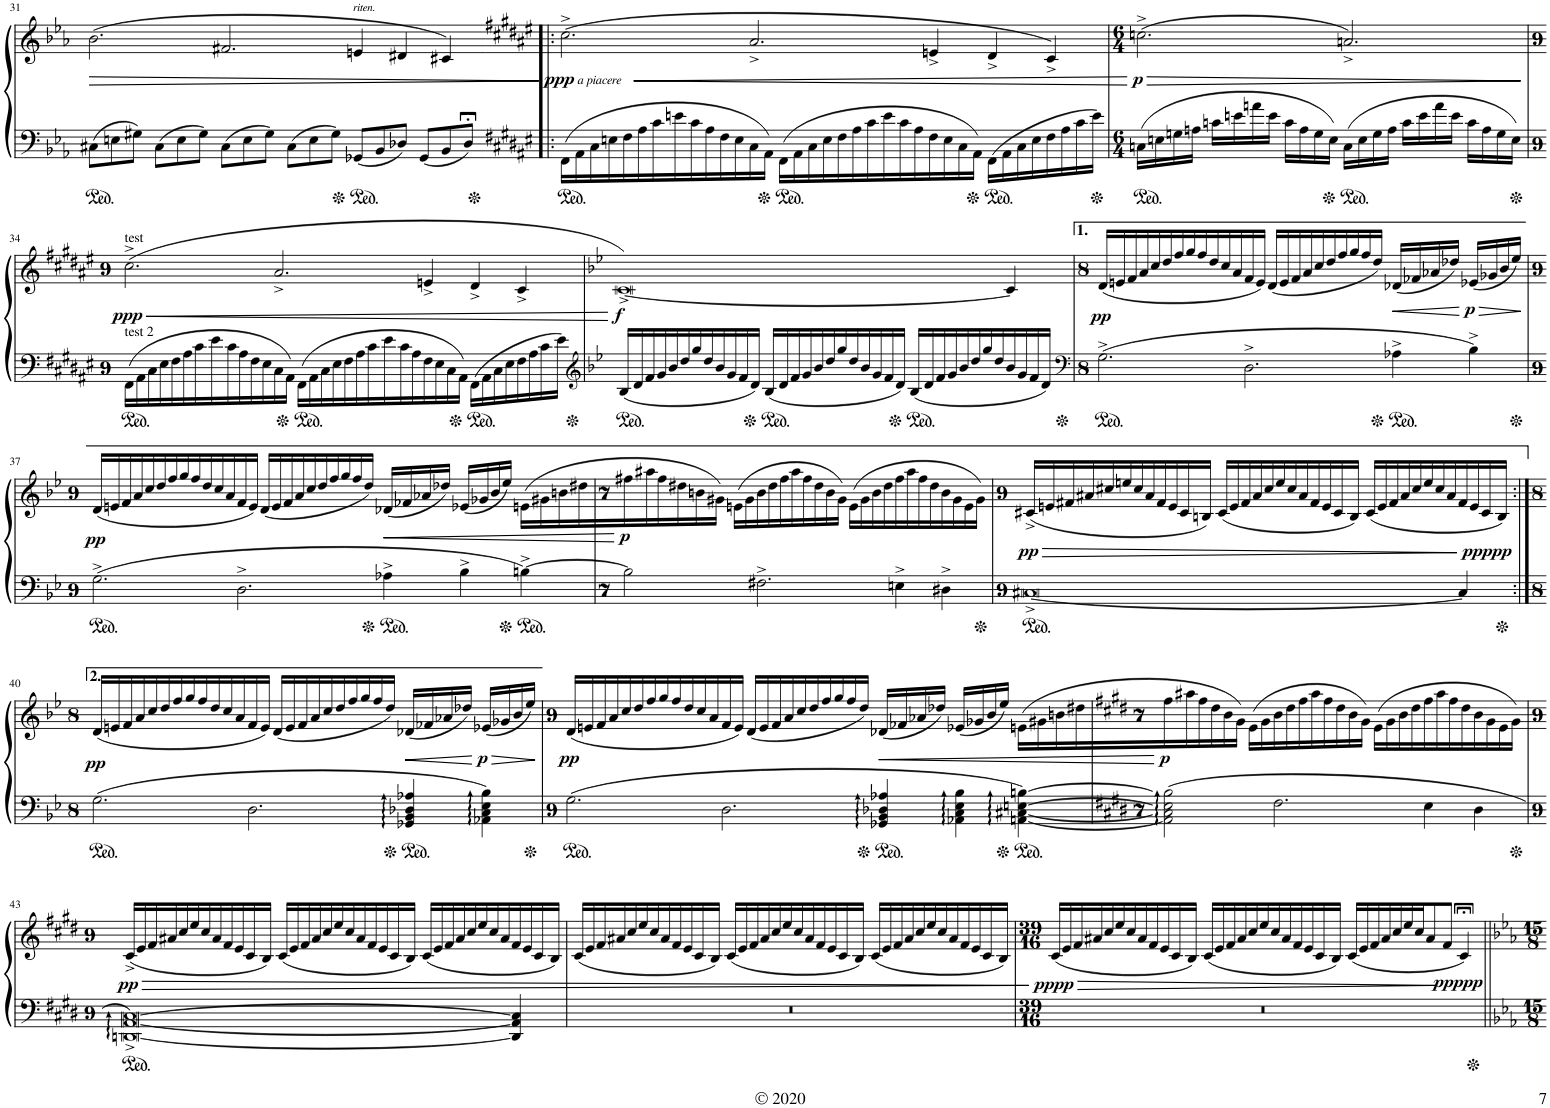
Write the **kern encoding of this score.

**kern	**kern	**dynam
*part1	*part1	*part1
*staff2	*staff1	*staff1/2
*I"Piano	*	*
*I'Pno.	*	*
!!LO:PB:g=z
*clefF4	*clefG2	*
*k[b-e-a-]	*k[b-e-a-]	*
*M9/4	*M9/4	*
=31	=31	=31
!	!	!LO:HP:b
8C#X\L	(2.b-\	>
8En\	.	.
8G#X\J	.	.
8C#\L	.	.
8E\	.	.
8G#\J	.	.
8C#\L	2.f#X/	.
8E\	.	.
8G#\J	.	.
8C#\L	.	.
8E\	.	.
8G#\J	.	.
!	!LO:TX:a:i:t=riten.	!
8GG-X/L	4en/	.
8BB-/	.	.
8D-X/J	4d#X/	.
8GG-/L	.	.
8BB-/	4c#X/)	.
8D-;</J	.	.
.	.	]
=32!|:	=32!|:	=32!|:
*k[f#c#g#d#a#e#]	*k[f#c#g#d#a#e#]	*
!	!	!LO:HP:b
!	!	!LO:DY:n=1:b
!	!	!LO:DY:n=2:b
16FF#\LL	(2.cc#^\	< ppp other-dynamics
16AA#\	.	.
16C#\	.	.
16En\	.	.
16F#\	.	.
16A#\	.	.
16c#\	.	.
16en\	.	.
16c#\	.	.
16A#\	.	.
16F#\	.	.
16E\	.	.
16C#\	2.a#^/	.
16AA#\JJ	.	.
16FF#\LL	.	.
16AA#\	.	.
16C#\	.	.
16E\	.	.
16F#\	.	.
16A#\	.	.
16c#\	.	.
16e\	.	.
16c#\	.	.
16A#\	.	.
16F#\	4en^/	.
16E\	.	.
16C#\	.	.
16AA#\JJ	.	.
16FF#\LL	4d#^/	.
16AA#\	.	.
16C#\	.	.
16E\	.	.
16F#\	4c#^/)	.
16A#\	.	.
16c#\	.	.
16e\JJ	.	.
.	.	[
=33	=33	=33
*M6/4	*M6/4	*
!	!	!LO:HP:b
!	!	!LO:DY:n=1:b
16Cn\LL	(2.ccn^\	> p
16En\	.	.
16Gn\	.	.
16An\JJ	.	.
16cn\LL	.	.
16en\	.	.
16an\	.	.
16e\JJ	.	.
16c\LL	.	.
16A\	.	.
16G\	.	.
16E\JJ	.	.
16C\LL	2.an^/)	.
16E\	.	.
16G\	.	.
16A\JJ	.	.
16c\LL	.	.
16e\	.	.
16a\	.	.
16e\JJ	.	.
16c\LL	.	.
16A\	.	.
16G\	.	.
16E\JJ	.	.
.	.	]
!!LO:LB:g=z
=34	=34	=34
*M9/4	*M9/4	*
!	!LO:TX:a:t=test	!
!LO:TX:a:t=test 2	!	!
!	!	!LO:HP:b
!	!	!LO:DY:n=1:b
16FF#\LL	(2.cc#^\	< ppp
16AA#\	.	.
16C#\	.	.
16E#\	.	.
16F#\	.	.
16A#\	.	.
16c#\	.	.
16e#\	.	.
16c#\	.	.
16A#\	.	.
16F#\	.	.
16E#\	.	.
16C#\	2.a#^/	.
16AA#\JJ	.	.
16FF#\LL	.	.
16AA#\	.	.
16C#\	.	.
16E#\	.	.
16F#\	.	.
16A#\	.	.
16c#\	.	.
16e#\	.	.
16c#\	.	.
16A#\	.	.
16F#\	4en^/	.
16E#\	.	.
16C#\	.	.
16AA#\JJ	.	.
16FF#\LL	4d#^/	.
16AA#\	.	.
16C#\	.	.
16E#\	.	.
16F#\	4c#^/	.
16A#\	.	.
16c#\	.	.
16e#\JJ	.	.
.	.	[
=35	=35	=35
*clefG2	*	*
*k[b-e-]	*k[b-e-]	*
!	!	!LO:DY:b
16B-/LL	[0c^)	f
16d/	.	.
16f/	.	.
16g/	.	.
16b-/	.	.
16dd/	.	.
16gg/	.	.
16dd/	.	.
16b-/	.	.
16g/	.	.
16f/	.	.
16d/JJ	.	.
16B-/LL	.	.
16d/	.	.
16f/	.	.
16g/	.	.
16b-/	.	.
16dd/	.	.
16gg/	.	.
16dd/	.	.
16b-/	.	.
16g/	.	.
16f/	.	.
16d/JJ	.	.
16B-/LL	.	.
16d/	.	.
16f/	.	.
16g/	.	.
16b-/	.	.
16dd/	.	.
16gg/	.	.
16dd/	.	.
16b-/	4c/]	.
16g/	.	.
16f/	.	.
16d/JJ	.	.
=36	=36	=36
*clefF4	*	*
*M8/4	*M8/4	*
!	!	!LO:DY:b
2.G^\	(16d/LL	pp
.	16en/	.
.	16f/	.
.	16a/	.
.	16cc/	.
.	16dd/	.
.	16ff/	.
.	16gg/	.
.	16ff/	.
.	16dd/	.
.	16cc/	.
.	16a/	.
2.D^\	16f/	.
.	16e/JJ)	.
.	(16d/LL	.
.	16e/	.
.	16f/	.
.	16a/	.
.	16cc/	.
.	16dd/	.
.	16ff/	.
.	16gg/	.
.	16ff/	.
.	16dd/JJ)	.
!	!	!LO:HP:b
4A-X^\	(16d-X/LL	<
.	16f-X/	.
.	16a-X/	.
.	16dd-X/JJ)	.
!	!	!LO:HP:n=1:b
!	!	!LO:DY:n=1:b
4B-^\	(16e-X/LL	[ > p
.	16g-X/	.
.	16b-/	.
.	16ee-/JJ)	.
.	.	]
!!LO:LB:g=z
=37	=37	=37
*M9/4	*M9/4	*
!	!	!LO:DY:b
2.G^\	(16d/LL	pp
.	16en/	.
.	16f/	.
.	16a/	.
.	16cc/	.
.	16dd/	.
.	16ff/	.
.	16gg/	.
.	16ff/	.
.	16dd/	.
.	16cc/	.
.	16a/	.
2.D^\	16f/	.
.	16e/JJ)	.
.	(16d/LL	.
.	16e/	.
.	16f/	.
.	16a/	.
.	16cc/	.
.	16dd/	.
.	16ff/	.
.	16gg/	.
.	16ff/	.
.	16dd/JJ)	.
!	!	!LO:HP:b
4A-X^\	(16d-X/LL	<
.	16f-X/	.
.	16a-X/	.
.	16dd-X/JJ)	.
4B-^\	(16e-X/LL	.
.	16g-X/	.
.	16b-/	.
.	16ee-/JJ)	.
[4Bn^\	(16en\LL	.
.	16g#X\	.
.	16bn\	.
.	16dd#X\	.
.	.	[
=38	=38	=38
*M7/4	*M7/4	*
!	!	!LO:DY:b
2B\]	16ff#X\	p
.	16aa#X\	.
.	16ff#\	.
.	16dd#X\	.
.	16bn\	.
.	16g#X\JJ)	.
.	(16en\LL	.
.	16g#\	.
2.F#X^\	16b\	.
.	16dd#\	.
.	16ff#\	.
.	16aa#\	.
.	16ff#\	.
.	16dd#\	.
.	16b\	.
.	16g#\JJ)	.
.	(16e\LL	.
.	16g#\	.
.	16b\	.
.	16dd#\	.
4En^\	16ff#\	.
.	16aa#\	.
.	16ff#\	.
.	16dd#\	.
4D#X^\	16b\	.
.	16g#\	.
.	16e\	.
.	16g#\JJ)	.
=39	=39	=39
*M9/4	*M9/4	*
!	!	!LO:HP:b
!	!	!LO:DY:n=1:b
[0C#X^	(16c#X^/LL	> pp
.	16en/	.
.	16f#X/	.
.	16a#X/	.
.	16cc#X/	.
.	16een/	.
.	16cc#/	.
.	16a#/	.
.	16f#/	.
.	16e/	.
.	16c#/	.
.	16Bn/JJ)	.
.	(16c#/LL	.
.	16e/	.
.	16f#/	.
.	16a#/	.
.	16cc#/	.
.	16ee/	.
.	16cc#/	.
.	16a#/	.
.	16f#/	.
.	16e/	.
.	16c#/	.
.	16B/JJ)	.
.	(16c#/LL	.
.	16e/	.
.	16f#/	.
.	16a#/	.
.	16cc#/	.
.	16ee/	.
.	16cc#/	.
.	16a#/	.
4C#/]	16f#/	.
.	16e/	.
.	16c#/	.
!	!	!LO:DY:n=2:b
.	16B/JJ)	] ppppp
!!LO:LB:g=z
=40:|!	=40:|!	=40:|!
*M8/4	*M8/4	*
!	!	!LO:DY:b
2.G\	(16d/LL	pp
.	16en/	.
.	16f/	.
.	16a/	.
.	16cc/	.
.	16dd/	.
.	16ff/	.
.	16gg/	.
.	16ff/	.
.	16dd/	.
.	16cc/	.
.	16a/	.
2.D\	16f/	.
.	16e/JJ)	.
.	(16d/LL	.
.	16e/	.
.	16f/	.
.	16a/	.
.	16cc/	.
.	16dd/	.
.	16ff/	.
.	16gg/	.
.	16ff/	.
.	16dd/JJ)	.
!	!	!LO:HP:b
4GG-X/ 4BB-/ 4D-X/ 4A-X/	(16d-X/LL	<
.	16f-X/	.
.	16a-X/	.
.	16dd-X/JJ)	.
!	!	!LO:HP:n=1:b
!	!	!LO:DY:n=1:b
4AA-X\ 4C\ 4E-\ 4B-\	(16e-X/LL	[ > p
.	16g-X/	.
.	16b-/	.
.	16ee-/JJ)	.
.	.	]
=41	=41	=41
*M9/4	*M9/4	*
!	!	!LO:DY:b
2.G\	(16d/LL	pp
.	16en/	.
.	16f/	.
.	16a/	.
.	16cc/	.
.	16dd/	.
.	16ff/	.
.	16gg/	.
.	16ff/	.
.	16dd/	.
.	16cc/	.
.	16a/	.
2.D\	16f/	.
.	16e/JJ)	.
.	(16d/LL	.
.	16e/	.
.	16f/	.
.	16a/	.
.	16cc/	.
.	16dd/	.
.	16ff/	.
.	16gg/	.
.	16ff/	.
.	16dd/JJ)	.
!	!	!LO:HP:b
4GG-X/ 4BB-/ 4D-X/ 4A-X/	(16d-X/LL	<
.	16f-X/	.
.	16a-X/	.
.	16dd-X/JJ)	.
4AA-X\ 4C\ 4E-\ 4B-\	(16e-X/LL	.
.	16g-X/	.
.	16b-/	.
.	16ee-/JJ)	.
[4AAn\ [4C#X\ [4En\ [4Bn\	(16en\LL	.
.	16g#X\	.
.	16bn\	.
.	16dd#X\	.
.	.	[
=42	=42	=42
*k[f#c#g#d#]	*k[f#c#g#d#]	*
*M7/4	*M7/4	*
!	!	!LO:DY:b
2AA\] 2C#\] 2E\] 2B\]	16ff#\	p
.	16aa#X\	.
.	16ff#\	.
.	16dd#\	.
.	16b\	.
.	16g#\JJ)	.
.	(16e\LL	.
.	16g#\	.
2.F#\	16b\	.
.	16dd#\	.
.	16ff#\	.
.	16aa#\	.
.	16ff#\	.
.	16dd#\	.
.	16b\	.
.	16g#\JJ)	.
.	(16e\LL	.
.	16g#\	.
.	16b\	.
.	16dd#\	.
4E\	16ff#\	.
.	16aa#\	.
.	16ff#\	.
.	16dd#\	.
4D#\	16b\	.
.	16g#\	.
.	16e\	.
.	16g#\JJ)	.
!!LO:LB:g=z
=43	=43	=43
*M9/4	*M9/4	*
!	!	!LO:HP:b
!	!	!LO:DY:n=1:b
[0DDn^ [0AA^ [0C#^	(16c#^/LL	> pp
.	16e/	.
.	16f#/	.
.	16a#X/	.
.	16cc#/	.
.	16ee/	.
.	16cc#/	.
.	16a#/	.
.	16f#/	.
.	16e/	.
.	16c#/	.
.	16B/JJ)	.
.	(16c#/LL	.
.	16e/	.
.	16f#/	.
.	16a#/	.
.	16cc#/	.
.	16ee/	.
.	16cc#/	.
.	16a#/	.
.	16f#/	.
.	16e/	.
.	16c#/	.
.	16B/JJ)	.
.	(16c#/LL	.
.	16e/	.
.	16f#/	.
.	16a#/	.
.	16cc#/	.
.	16ee/	.
.	16cc#/	.
.	16a#/	.
4DD/] 4AA/] 4C#/]	16f#/	.
.	16e/	.
.	16c#/	.
.	16B/JJ)	.
=44	=44	=44
4%9r	(16c#/LL	.
.	16e/	.
.	16f#/	.
.	16a#X/	.
.	16cc#/	.
.	16ee/	.
.	16cc#/	.
.	16a#/	.
.	16f#/	.
.	16e/	.
.	16c#/	.
.	16B/JJ)	.
.	(16c#/LL	.
.	16e/	.
.	16f#/	.
.	16a#/	.
.	16cc#/	.
.	16ee/	.
.	16cc#/	.
.	16a#/	.
.	16f#/	.
.	16e/	.
.	16c#/	.
.	16B/JJ)	.
.	(16c#/LL	.
.	16e/	.
.	16f#/	.
.	16a#/	.
.	16cc#/	.
.	16ee/	.
.	16cc#/	.
.	16a#/	.
.	16f#/	.
.	16e/	.
.	16c#/	.
.	16B/JJ)	.
.	.	]
=45	=45	=45
*M39/16	*M39/16	*
!	!	!LO:HP:b
!	!	!LO:DY:n=1:b
16%39r	(16c#/LL	> pppp
.	16e/	.
.	16f#/	.
.	16a#X/	.
.	16cc#/	.
.	16ee/	.
.	16cc#/	.
.	16a#/	.
.	16f#/	.
.	16e/	.
.	16c#/	.
.	16B/JJ)	.
.	(16c#/LL	.
.	16e/	.
.	16f#/	.
.	16a#/	.
.	16cc#/	.
.	16ee/	.
.	16cc#/	.
.	16a#/	.
.	16f#/	.
.	16e/	.
.	16c#/	.
.	16B/JJ)	.
.	(16c#/LL	.
.	16e/	.
.	16f#/	.
.	16a#/	.
.	16cc#/	.
.	16ee/	.
.	16cc#/J	.
.	8a#/	.
.	8f#/J	]
!	!	!LO:DY:n=2:b
.	4c#;</)	ppppp
=||	=||	=||
*-	*-	*-
